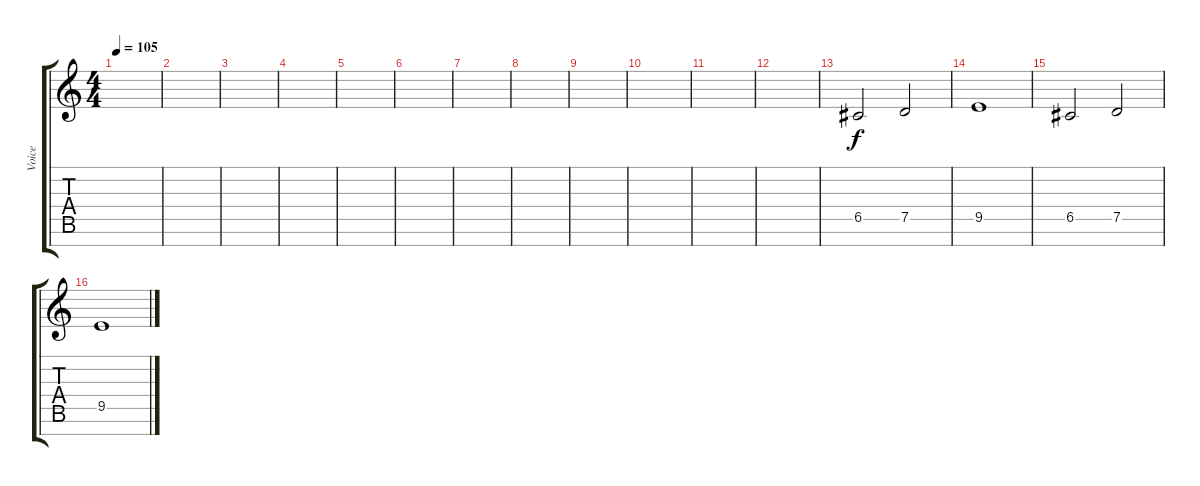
\track ("Voice" "Voice") {instrument choiraahs}
\staff {score tabs}
\tuning (D5 A4 F4 C4 G3 D3 A2) {hide}
\ts (4 4)
\tempo 105
\clef g2
\ks c
|
|
|
|
|
|
|
|
|
|
|
|
6.5.2 7.5.2 |
9.5.1 |
6.5.2 7.5.2 |
9.5.1
